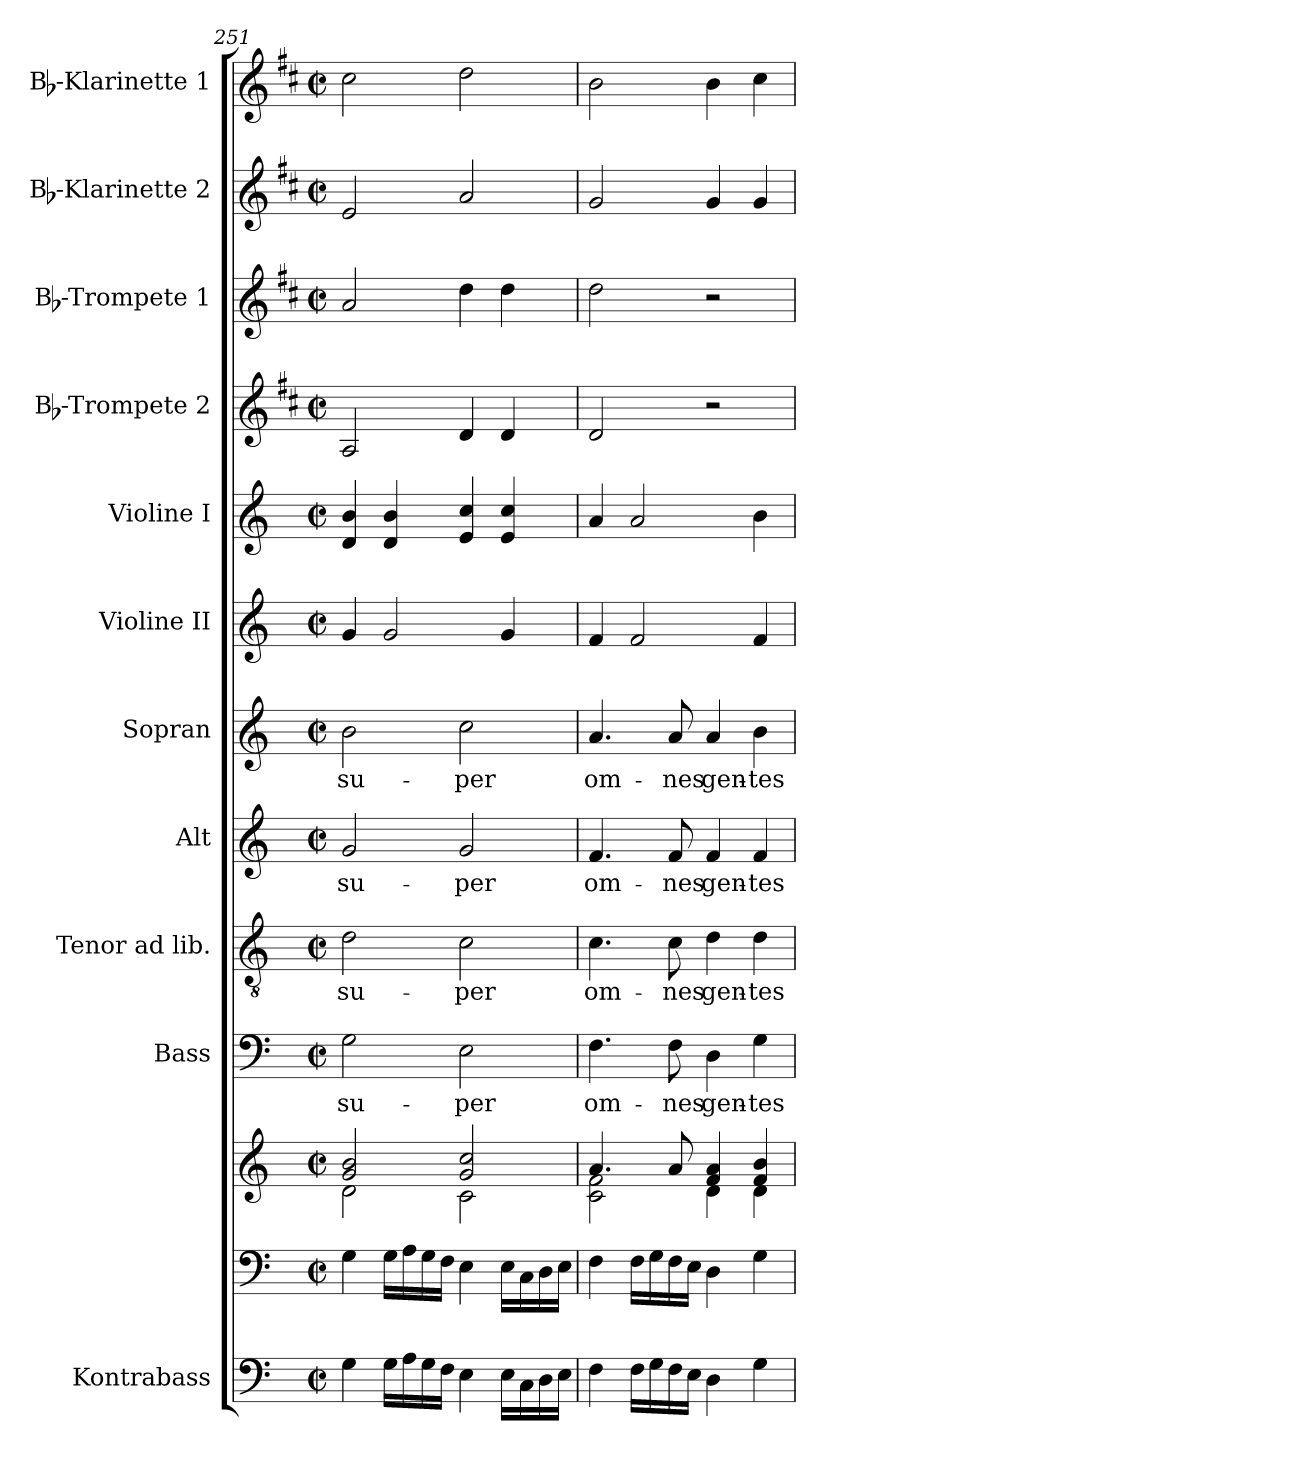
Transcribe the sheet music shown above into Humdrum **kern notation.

**kern	**kern	**kern	**kern	**text	**kern	**text	**kern	**text	**kern	**text	**kern	**kern	**kern	**kern	**kern	**kern
*part12	*part11	*part11	*part10	*part10	*part9	*part9	*part8	*part8	*part7	*part7	*part6	*part5	*part4	*part3	*part2	*part1
*staff13	*staff12	*staff11	*staff10	*staff10	*staff9	*staff9	*staff8	*staff8	*staff7	*staff7	*staff6	*staff5	*staff4	*staff3	*staff2	*staff1
*I"Kontrabass	*	*	*I"Bass	*	*I"Tenor ad lib.	*	*I"Alt	*	*I"Sopran	*	*I"Violine II	*I"Violine I	*I"Bb-Trompete 2	*I"Bb-Trompete 1	*I"Bb-Klarinette 2	*I"Bb-Klarinette 1
*I'Kb.	*	*	*I'B.	*	*I'T.	*	*I'A.	*	*I'S.	*	*I'Vl. II	*I'Vl. I	*I'Bb Trp. 2	*I'Bb Trp. 1	*I'Bb Kl. 2	*I'Bb Kl. 1
*clefF4	*clefF4	*clefG2	*clefF4	*	*clefGv2	*	*clefG2	*	*clefG2	*	*clefG2	*clefG2	*clefG2	*clefG2	*clefG2	*clefG2
*ITrd7c12	*	*	*	*	*	*	*	*	*	*	*	*	*ITrd1c2	*ITrd1c2	*ITrd1c2	*ITrd1c2
*k[]	*k[]	*k[]	*k[]	*	*k[]	*	*k[]	*	*k[]	*	*k[]	*k[]	*k[]	*k[]	*k[]	*k[]
*C:	*C:	*C:	*C:	*	*C:	*	*C:	*	*C:	*	*C:	*C:	*C:	*C:	*C:	*C:
*M2/2	*M2/2	*M2/2	*M2/2	*	*M2/2	*	*M2/2	*	*M2/2	*	*M2/2	*M2/2	*M2/2	*M2/2	*M2/2	*M2/2
*met(c|)	*met(c|)	*met(c|)	*met(c|)	*	*met(c|)	*	*met(c|)	*	*met(c|)	*	*met(c|)	*met(c|)	*met(c|)	*met(c|)	*met(c|)	*met(c|)
=251	=251	=251	=251	=251	=251	=251	=251	=251	=251	=251	=251	=251	=251	=251	=251	=251
*	*	*^	*	*	*	*	*	*	*	*	*	*	*	*	*	*
!	!	!	!	!	!LO:LY:b	!	!LO:LY:b	!	!LO:LY:b	!	!LO:LY:b	!	!	!	!	!	!
4GG\	4G\	2g/ 2b/	2d\	2G\	su-	2d\	su-	2g/	su-	2b\	su-	4g/	4d/ 4b/	2G/	2g/	2d/	2b\
16GG\LL	16G\LL	.	.	.	.	.	.	.	.	.	.	2g/	4d/ 4b/	.	.	.	.
16AA\	16A\	.	.	.	.	.	.	.	.	.	.	.	.	.	.	.	.
16GG\	16G\	.	.	.	.	.	.	.	.	.	.	.	.	.	.	.	.
16FF\JJ	16F\JJ	.	.	.	.	.	.	.	.	.	.	.	.	.	.	.	.
!	!	!	!	!	!LO:LY:b	!	!LO:LY:b	!	!LO:LY:b	!	!LO:LY:b	!	!	!	!	!	!
4EE\	4E\	2g/ 2cc/	2c\	2E\	-per	2c\	-per	2g/	-per	2cc\	-per	.	4e/ 4cc/	4c/	4cc\	2g/	2cc\
16EE\LL	16E\LL	.	.	.	.	.	.	.	.	.	.	4g/	4e/ 4cc/	4c/	4cc\	.	.
16CC\	16C\	.	.	.	.	.	.	.	.	.	.	.	.	.	.	.	.
16DD\	16D\	.	.	.	.	.	.	.	.	.	.	.	.	.	.	.	.
16EE\JJ	16E\JJ	.	.	.	.	.	.	.	.	.	.	.	.	.	.	.	.
=252	=252	=252	=252	=252	=252	=252	=252	=252	=252	=252	=252	=252	=252	=252	=252	=252	=252
!	!	!	!	!	!LO:LY:b	!	!LO:LY:b	!	!LO:LY:b	!	!LO:LY:b	!	!	!	!	!	!
4FF\	4F\	4.a/	2c\ 2f\	4.F\	om-	4.c\	om-	4.f/	om-	4.a/	om-	4f/	4a/	2c/	2cc\	2f/	2a\
16FF\LL	16F\LL	.	.	.	.	.	.	.	.	.	.	2f/	2a/	.	.	.	.
16GG\	16G\	.	.	.	.	.	.	.	.	.	.	.	.	.	.	.	.
!	!	!	!	!	!LO:LY:b	!	!LO:LY:b	!	!LO:LY:b	!	!LO:LY:b	!	!	!	!	!	!
16FF\	16F\	8a/	.	8F\	-nes	8c\	-nes	8f/	-nes	8a/	-nes	.	.	.	.	.	.
16EE\JJ	16E\JJ	.	.	.	.	.	.	.	.	.	.	.	.	.	.	.	.
!	!	!	!	!	!LO:LY:b	!	!LO:LY:b	!	!LO:LY:b	!	!LO:LY:b	!	!	!	!	!	!
4DD\	4D\	4f/ 4a/	4d\	4D\	gen-	4d\	gen-	4f/	gen-	4a/	gen-	.	.	2r	2r	4f/	4a\
!	!	!	!	!	!LO:LY:b	!	!LO:LY:b	!	!LO:LY:b	!	!LO:LY:b	!	!	!	!	!	!
4GG\	4G\	4f/ 4b/	4d\	4G\	-tes	4d\	-tes	4f/	-tes	4b\	-tes	4f/	4b\	.	.	4f/	4b\
*	*	*v	*v	*	*	*	*	*	*	*	*	*	*	*	*	*	*
=	=	=	=	=	=	=	=	=	=	=	=	=	=	=	=	=
*-	*-	*-	*-	*-	*-	*-	*-	*-	*-	*-	*-	*-	*-	*-	*-	*-
